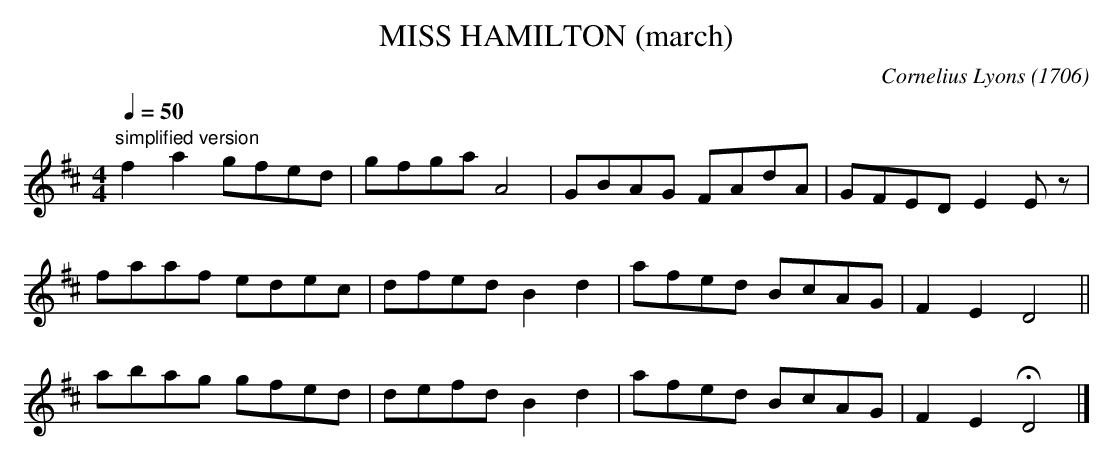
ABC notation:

X:1
T:MISS HAMILTON (march)
C:Cornelius Lyons (1706)
M:4/4
L:1/8
Q:1/4=50
K:D % source key = G
"simplified version"
f2a2 gfed|gfga A4|GBAG FAdA|GFED E2Ez|
faaf edec|dfed B2d2|afed BcAG|F2E2 D4 ||
abag gfed|defd B2d2|afed BcAG|F2E2 HD4 |]
